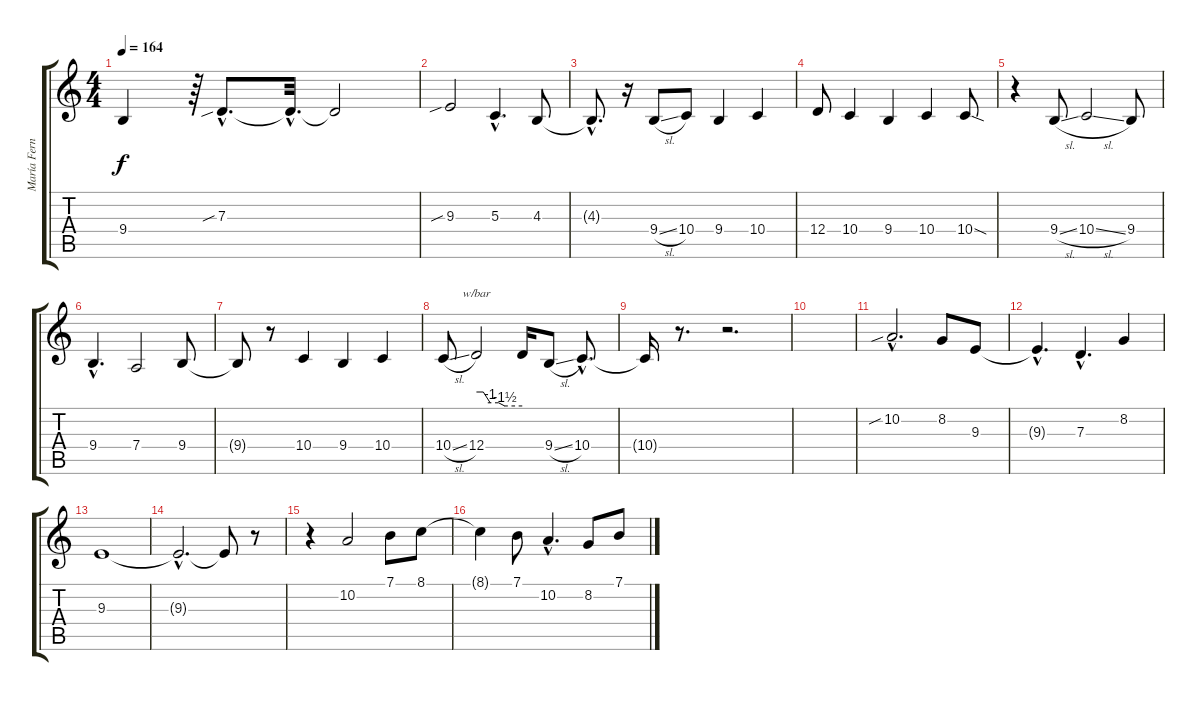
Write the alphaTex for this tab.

\track ("María Fernanda (voz)" "María Fern") {instrument lead3calliope}
\staff {score tabs}
\tuning (E4 B3 G3 D3 A2 E2) {hide}
\ts (4 4)
\tempo 164
\clef g2
\ks c
9.4{t}.4{dy f} r.64 7.3{sib hac}.8{d} 7.3{hac t}.32{d} 7.3{t}.2 |
9.3{sib}.2 5.3{hac}.4{d} 4.3.8 |
4.3{hac t}.8{d} r.16 9.4{sl}.8 10.4.8 9.4.4 10.4.4 |
12.4.8 10.4.4 9.4.4 10.4.4 10.4{sod}.8 |
r.4 9.4{sl}.8 10.4{sl}.2 9.4.8 |
9.4{hac}.4{d} 7.4.2 9.4.8 |
9.4{t}.8 r.8 10.4.4 9.4.4 10.4.4 |
10.4{sl}.8 12.4.2{tbe (custom default 0 0 9 0 18 -4 29 -4 37 -6 60 -6)} 12.4{t}.16 9.4{sl}.8 10.4{hac}.8{d} |
10.4{t}.16 r.8{d} r.2{d} |
|
\section ("" "")
10.2{sib hac}.2{d} 8.2.8 9.3.8 |
9.3{hac t}.4{d} 7.3{hac}.4{d} 8.2.4 |
9.3.1 |
9.3{hac t}.2{d} 9.3{t}.8 r.8 |
r.4 10.2.2 7.1.8 8.1.8 |
8.1{t}.4 7.1.8 10.2{hac}.4{d} 8.2.8 7.1.8
